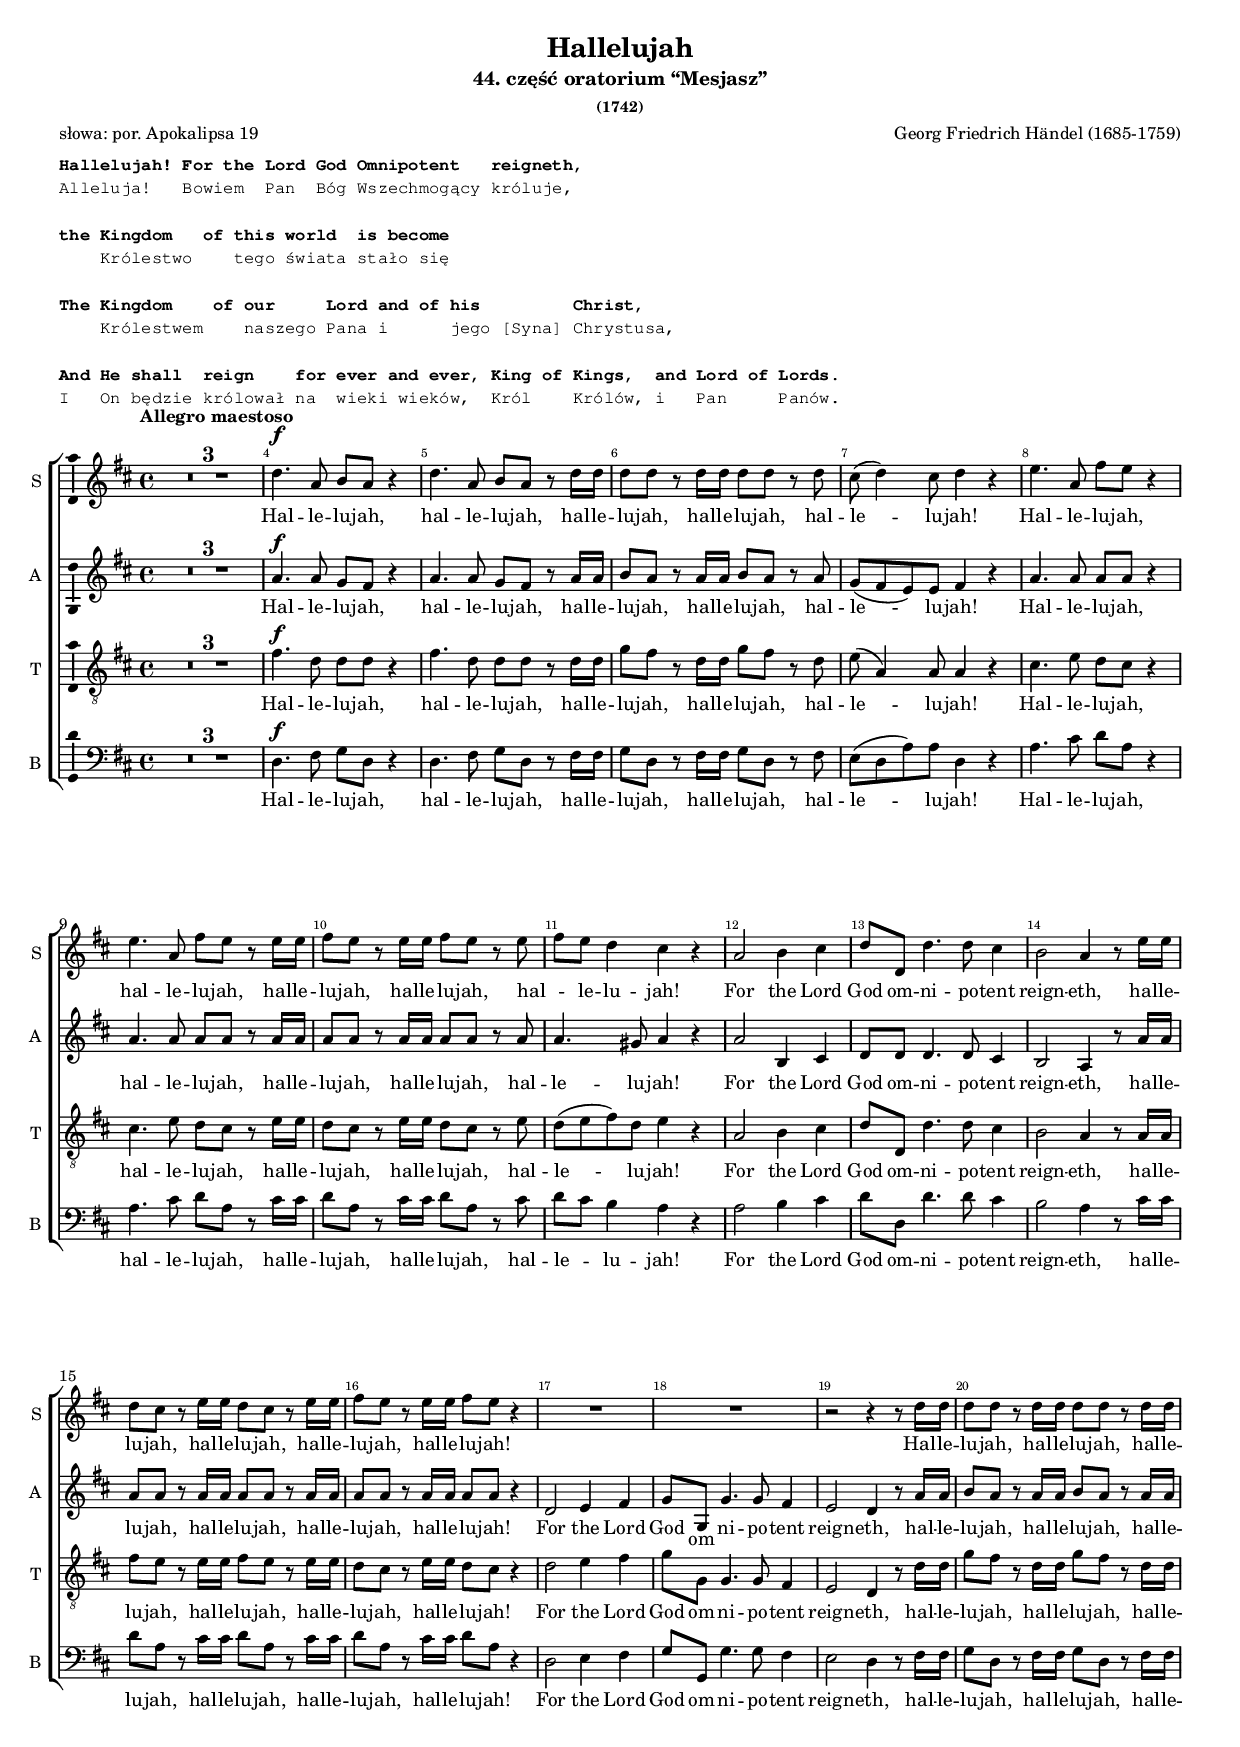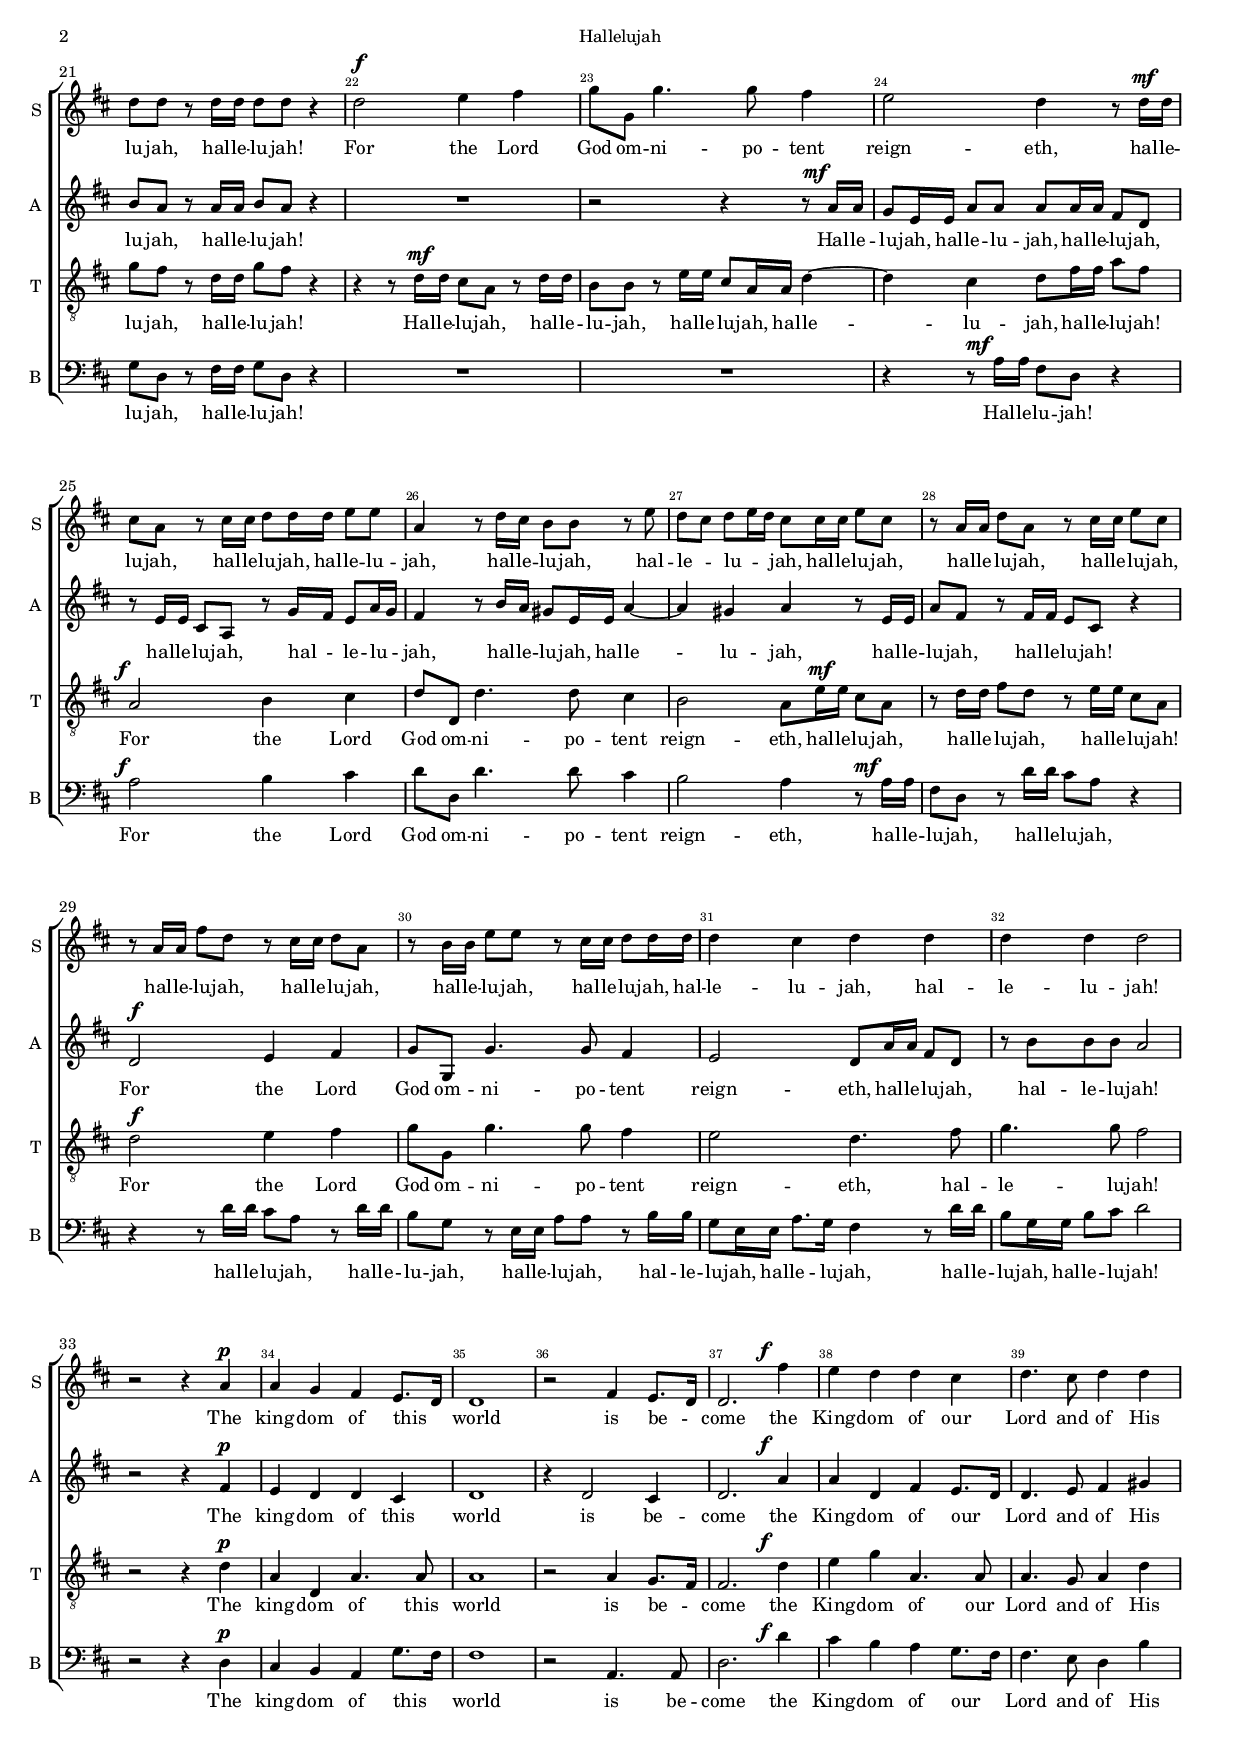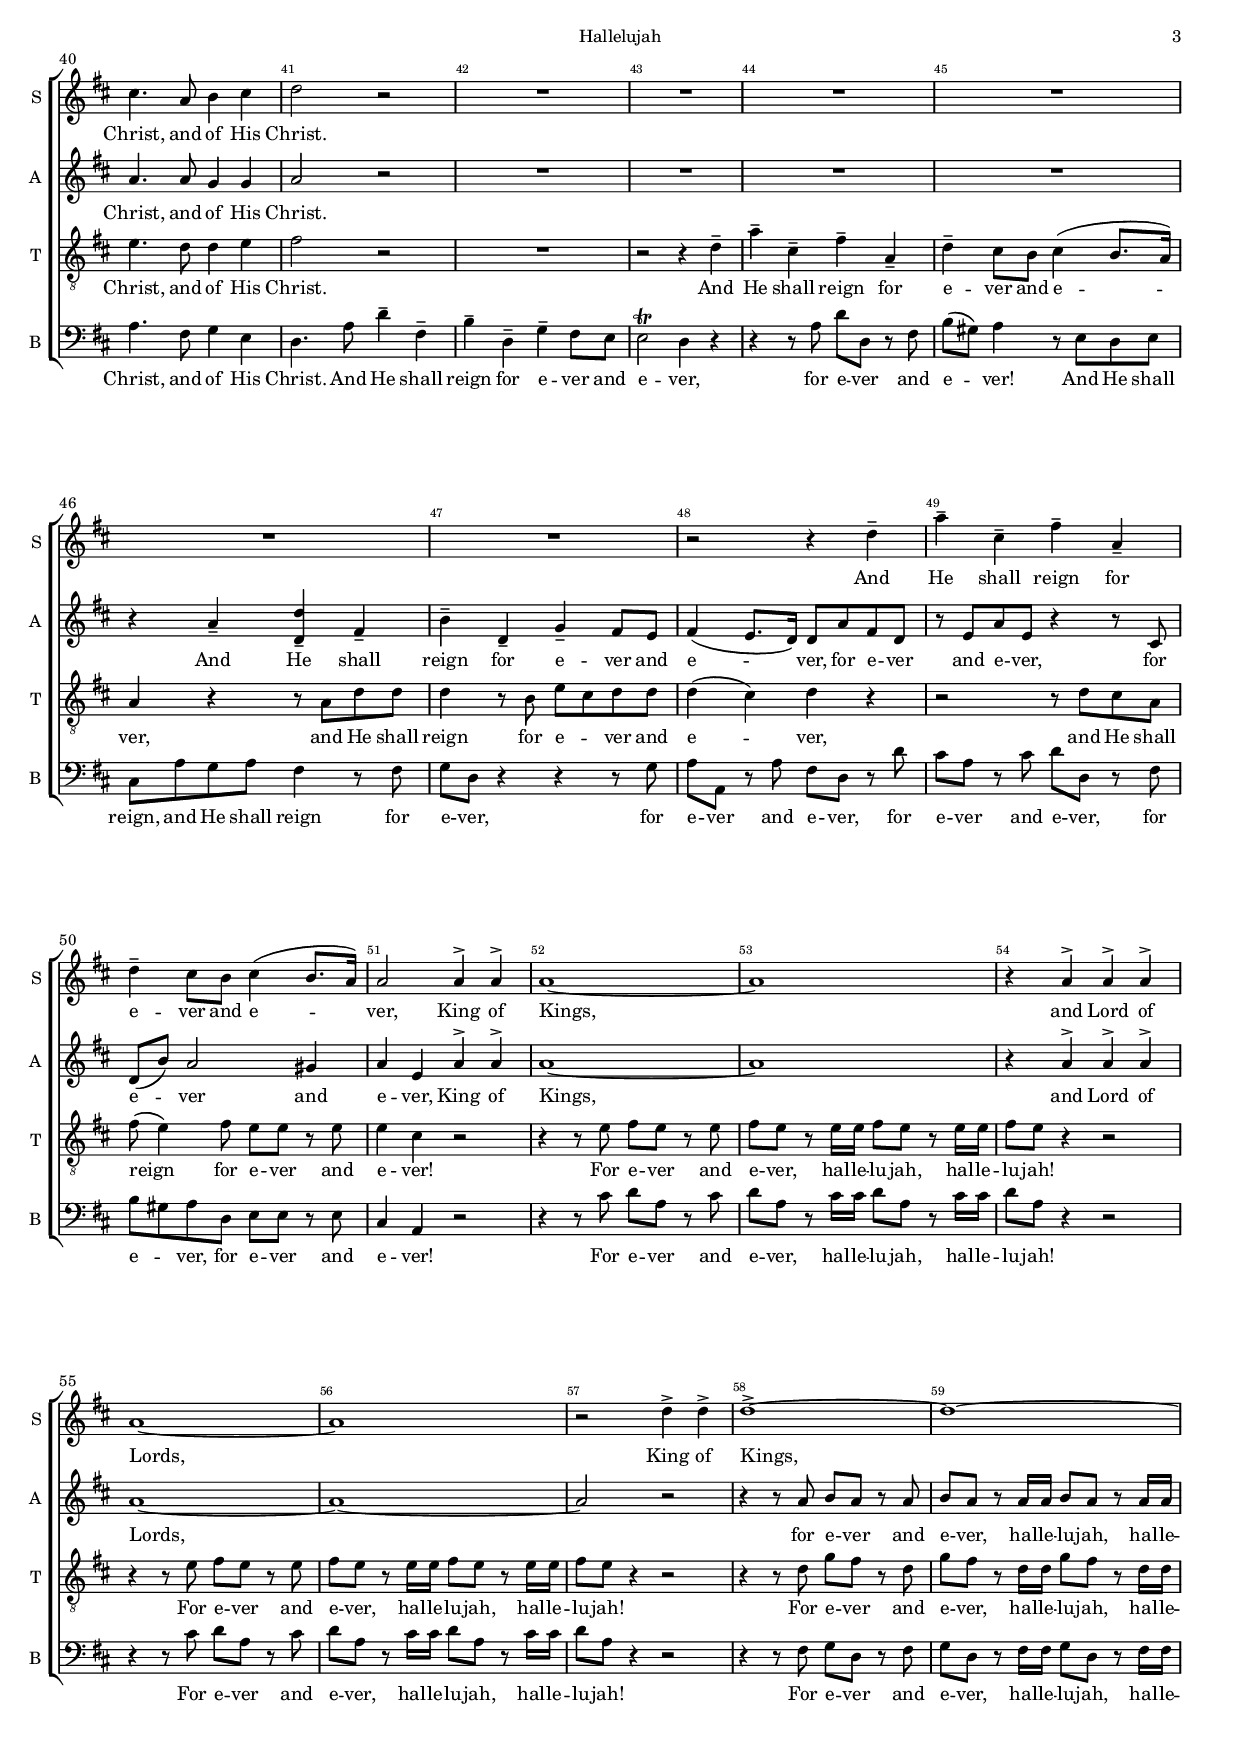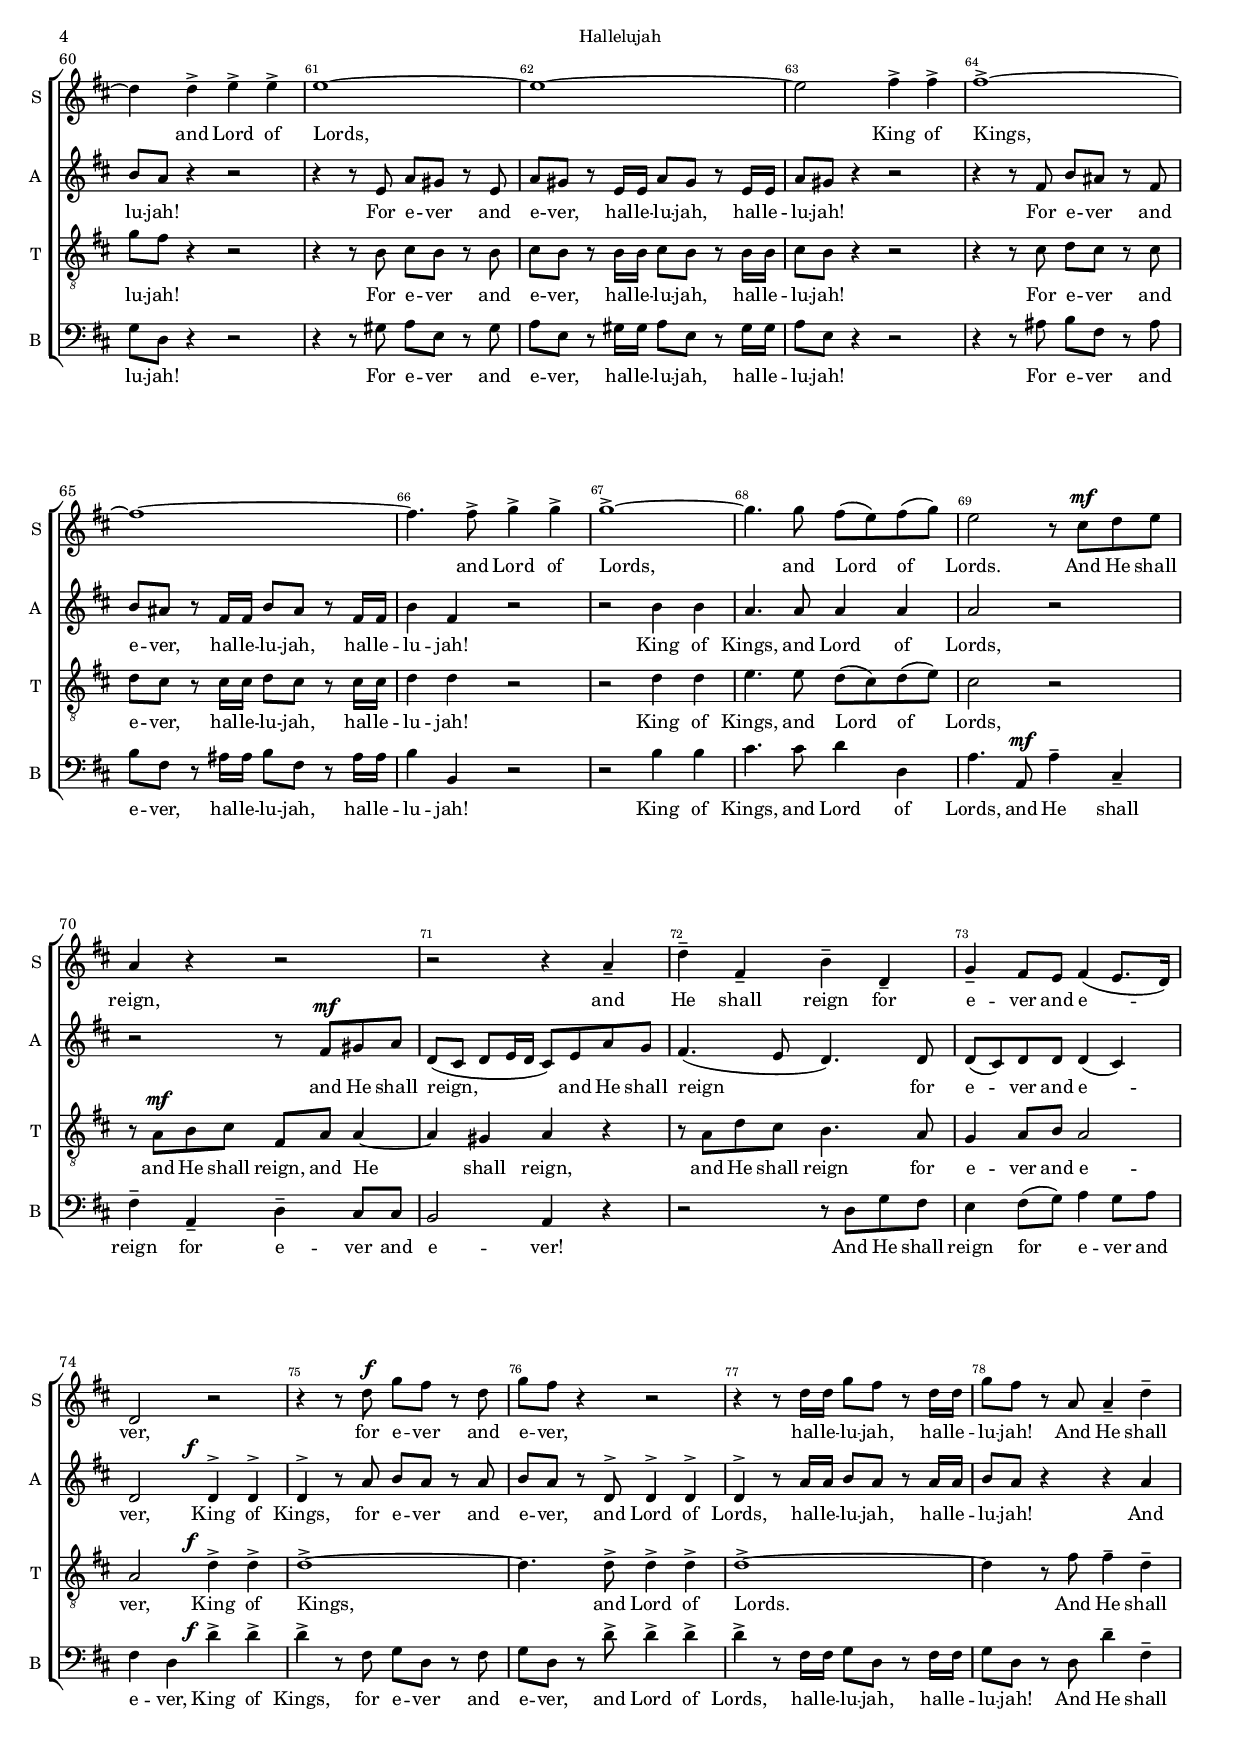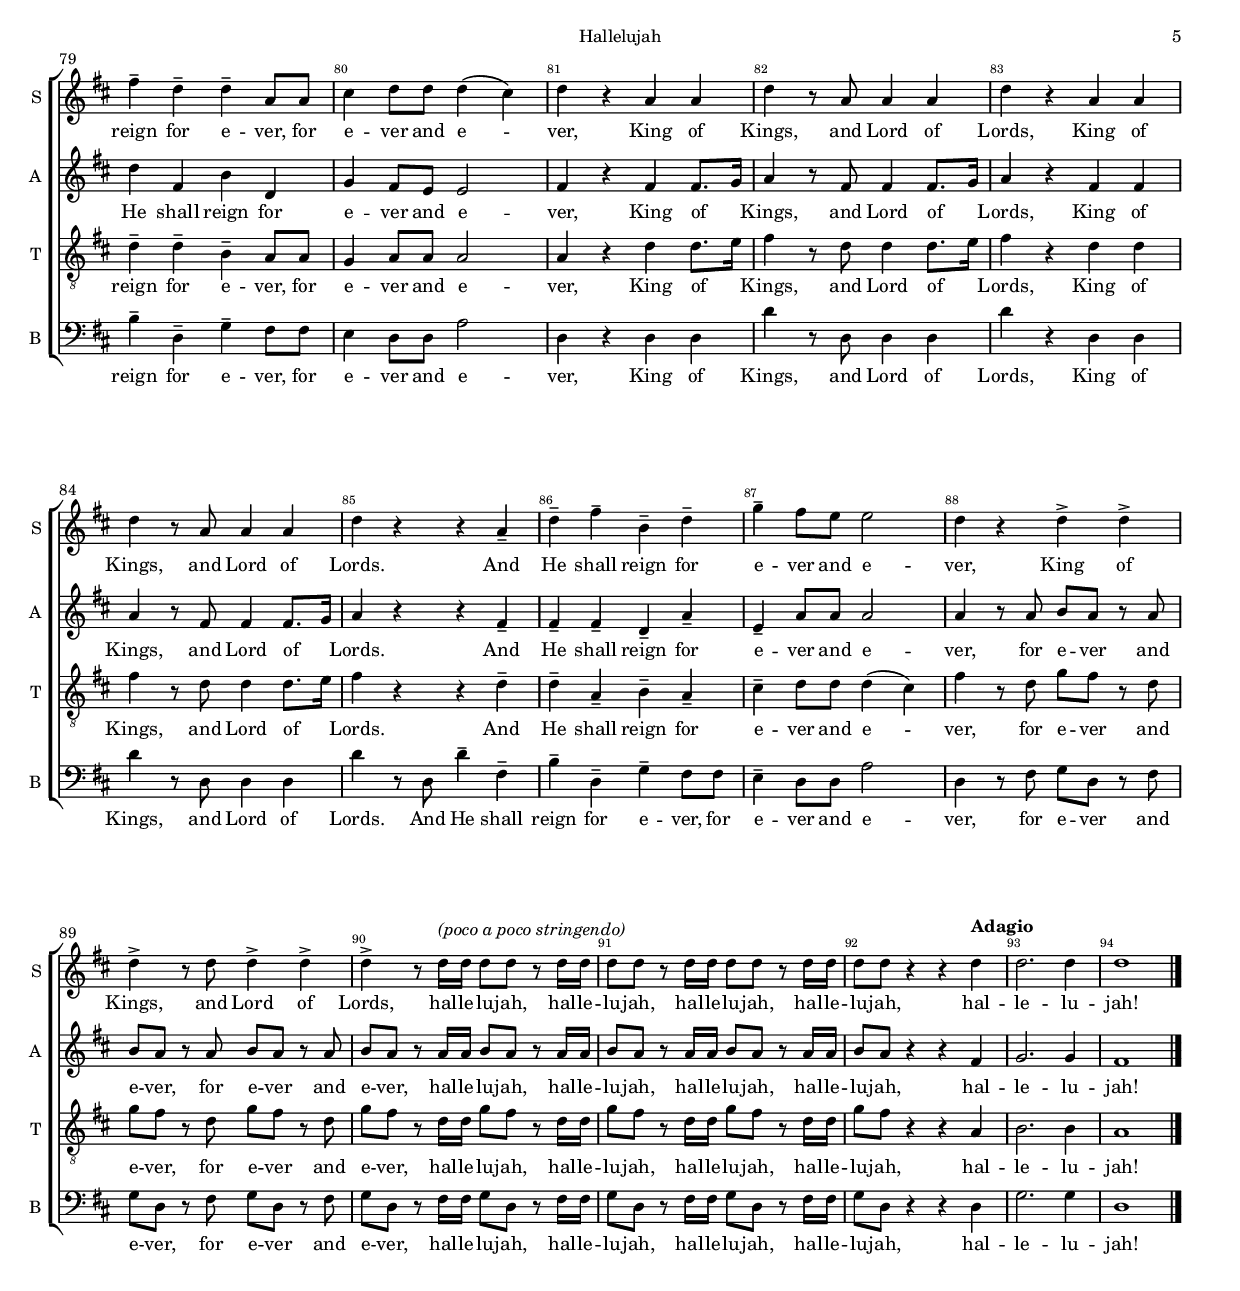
%{
  proper hyphenation of ever = ?
%}

\version "2.17.3"
#(set-global-staff-size 15)

\paper {
  %system-count = #19
  %page-count = #5
  %ragged-last-bottom = ##f

  oddHeaderMarkup = \markup \fill-line {
    " "
    \on-the-fly #not-first-page \fromproperty #'header:title
    \on-the-fly #print-page-number-check-first
    \fromproperty #'page:page-number-string
  }
  evenHeaderMarkup = \markup \fill-line {
    \on-the-fly #print-page-number-check-first
    \fromproperty #'page:page-number-string
    \on-the-fly #not-first-page \fromproperty #'header:title
    " "
  }
}

\header	{
  title = "Hallelujah"
  subtitle = "44. część oratorium “Mesjasz”"
  subsubtitle = "(1742)"
  poet = "słowa: por. Apokalipsa 19"
  composer = "Georg Friedrich Händel (1685-1759)"

}

%--------------------------------CONTENT--------------------------------

translation = \markup {
  \typewriter {
    \column {
      " "
      \bold
      "Hallelujah! For the Lord God Omnipotent   reigneth,"
      "Alleluja!   Bowiem  Pan  Bóg Wszechmogący króluje,"
      " "
      \bold
      "the Kingdom   of this world  is become"
      "    Królestwo    tego świata stało się"
      " "
      \bold
      "The Kingdom    of our     Lord and of his         Christ,"
      "    Królestwem    naszego Pana i      jego [Syna] Chrystusa,"
      " "
      \bold
      "And He shall  reign    for ever and ever, King of Kings,  and Lord of Lords."
      "I   On będzie królował na  wieki wieków,  Król    Królów, i   Pan     Panów."
    }
  }
}

sopranomelody =	\relative c'' {
  \dynamicUp
  \key d \major
  \time 4/4
  \tempo "Allegro maestoso" 4=110
  \set Score.tempoHideNote = ##t
  R1*3
  d4.\f a8 b  a  r4 |
  d4. a8 b  a  r d16  d  |
  d8  d  r d16  d  d8  d  r d |
  cis8 ( d4 ) cis8 d4 r |
  % 8
  e4. a,8 fis'8  e8  r4 |
  e4. a,8 fis'8  e8  r8 e16  e16  |
  fis8  e8  r8 e16  e16  fis8  e8  r8 e8 |
  fis8  e8  d4 cis4 r4 |
  % 12
  a2 b4 cis4 |
  d8  d,8  d'4. d8 cis4 |
  b2 a4 r8 e'16  e16  |
  d8  cis8  r8 e16  e16  d8  cis8  r8 e16  e16  |
  fis8  e8  r8 e16  e16  fis8  e8  r4 |
  % 17
  R1 | R1 | r2 r4 r8 d16  d16  |
  d8  d8  r8 d16  d16  d8  d8  r8 d16  d16  |
  d8  d8  r8 d16  d16  d8  d8  r4 |
  % 22
  d2 \f e4 fis4 |
  g8  g,8  g'4. g8 fis4 |
  e2 d4 r8 d16\mf d16  |
  cis8  a8  r8 cis16  cis16  d8 d16  d16  e8  e8  |
  a,4 r8 d16  cis16  b8  b8  r8 e8 |
  % 27
  d8 cis8 d8 e16 d16 cis8 cis16  cis16  e8  cis8  |
  r8 a16  a16  d8  a8  r8 cis16  cis16  e8  cis8  |
  r8 a16  a16  fis'8  d8  r8 cis16  cis16  d8  a8  |
  r8 b16  b16  e8  e8  r8 cis16  cis16  d8 d16  d16  |
  % 31
  d4 cis4 d4 d4 |
  d4 d4 d2 | % \break
  % 33 
  r2 r4 a4 \p |
  a4 g4 fis4 e8.  d16  | d1 |
  r2 fis4 e8.  d16  |
  d2. fis'4-\tweak #'X-offset #-2.5 -\tweak #'Y-offset #-2 \f |
  % 38
  e4 d4 d4 cis4 |
  d4. cis8 d4 d4 | % \break
  cis4. a8 b4 cis4 |
  d2 r2 |  R1*4 |
  %\break | 
  R1*2 |
  % 48
  r2 r4 d4-- |
  a'4-- cis,4-- fis4-- a,4-- |
  d4-- cis8  b8  cis4 ( b8.  a16 )  |
  % 51
  a2 a4^> a4^> | a1 ~ | a1 |
  r4 a4^> a4^> a4^> | a1 ~ | a1 |
  % 57
  r2 d4-> d4-> | d1-> ~ | d1 ~ |
  d4 d4-> e4-> e4-> | e1 ~ | e1 ~ |
  % 63
  e2 fis4-> fis4-> | fis1-> ~ | fis1 ~ |
  fis4. fis8-> g4-> g4-> | g1-> ~ |
  % 68
  g4. g8 fis8(  e8)  fis8(  g8)  |
  e2 r8 cis8\mf d8 e8 |
  a,4 r4 r2 |
  % 71
  r2 r4 a4-- |
  d4-- fis,4-- b4-- d,4-- |
  g4-- fis8  e8  fis4 ( e8.  d16 )  |
  d2 r2 |
  r4 r8 d'8\f g8  fis8  r8 d8 |
  g8  fis8  r4 r2 |
  % 77
  r4 r8 d16  d16  g8  fis8  r8 d16  d16  |
  g8  fis8  r8 a,8 a4-- d4-- |
  fis4-- d4-- d4-- a8  a8  |
  cis4 d8  d8  d4 ( cis4 ) |
  % 81
  d4 r4 a4 a4 |
  d4 r8 a8 a4 a4 |
  d4 r4 a4 a4 |
  d4 r8 a8 a4 a4 |
  d4 r4 r4 a4-- |
  % 86
  d4-- fis4-- b,4-- d4-- |
  g4-- fis8  e8  e2 |
  d4 r4 d4-> d4-> |
  d4-> r8 d8 d4-> d4-> |
  % 90
  d4-> r8 d16 ^\markup{ \italic { (poco a poco stringendo) } }  d16  d8  d8  r8 d16  d16  |
  d8  d8  r8 d16  d16  d8  d8  r8 d16  d16  |
  d8  d8  r4 r4 \tempo Adagio 4=60 d4 |
  d2. d4 | d1
  \bar "|."
}
altomelody = \relative f' {
  \dynamicUp
  \key d \major
  \time 4/4
  \tempo "Allegro maestoso" 4=110
  \set Score.tempoHideNote = ##t
  R1*3
  a4.\f  a8 g8  fis8  r4 |
  a4. a8 g8  fis8  r8 a16  a16  |
  b8  a8  r8 a16  a16  b8  a8  r8 a8 |
  g8(  fis8 e8 ) e8 fis4 r4 |
  % 8
  a4. a8 a8  a8  r4 |
  a4. a8 a8  a8  r8 a16  a16  |
  a8  a8  r8 a16  a16  a8  a8  r8 a8 |
  a4. gis8 a4 r4 |
  % 12
  a2 b,4 cis4 |
  d8  d8  d4. d8 cis4 |
  b2 a4 r8 a'16  a16  |
  a8  a8  r8 a16  a16  a8  a8  r8 a16  a16  |
  a8  a8  r8 a16  a16  a8  a8  r4 |
  % 17
  d,2 e4 fis4 |
  g8  g,8  g'4. g8 fis4 |
  e2 d4 r8 a'16  a16  |
  b8  a8  r8 a16  a16  b8  a8  r8 a16  a16  |
  b8  a8  r8 a16  a16  b8  a8  r4 |
  % 22
  R1 | r2 r4 r8 a16-\tweak #'X-offset #-3 -\tweak #'Y-offset #-2 \mf a16  |
  g8 e16  e16  a8  a8  a8 a16  a16  fis8  d8  |
  r8 e16  e16  cis8  a8  r8 g'16  fis16  e8 a16  g16  |
  fis4 r8 b16  a16  gis8 e16  e16  a4 ~ |
  a4 gis4 a4 r8 e16  e16  |
  a8  fis8  r8 fis16  fis16  e8  cis8  r4 |
  % 29
  d2 \f e4 fis4 |
  g8  g,8  g'4. g8 fis4 |
  e2 d8 a'16  a16  fis8  d8  |
  r8 b'8 b8 b8 a2 |
  % 33
  r2 r4 fis4 \p |
  e4 d4 d4 cis4 | d1 |
  r4 d2 cis4 |
  d2. a'4-\tweak #'X-offset #-2.5 -\tweak #'Y-offset #-2 \f |
  % 38
  a4 d,4 fis4 e8.  d16  |
  d4. e8 fis4 gis4 |
  a4. a8 g4 g4 |
  a2 r2 | R1*4 |
  % 46
  r4 a4-- <d, d'>4-- fis4-- |
  b4-- d,4-- g4-- fis8  e8  |
  fis4 ( e8.  d16 )  d8 a'8 fis8 d8 |
  r8 e8 a8 e8 r4 r8 cis8 |
  d8 (  b'8 )  a2 gis4 |
  % 51
  a4 e4 a4^> a4^> | a1 ~ | a1 |
  r4 a4^> a4^> a4^> | a1 ~ | a1 ~ | a2 r2 |
  % 58
  r4 r8 a8 b8  a8  r8 a8 |
  b8  a8  r8 a16  a16  b8  a8  r8 a16  a16  |
  b8  a8  r4 r2 |
  % 61
  r4 r8 e8 a8  gis8  r8 e8 |
  a8  gis8  r8 e16  e16  a8  gis8  r8 e16  e16  |
  a8  gis8  r4 r2 |
  % 64
  r4 r8 fis8 b8  ais8  r8 fis8 |
  b8  ais8  r8 fis16  fis16  b8  ais8  r8 fis16  fis16  |
  b4 fis4 r2 |
  % 67
  r2 b4 b4 |
  a4. a8 a4 a4 |
  a2 r2 |
  % 70
  r2 r8 fis8 \mf gis8 a8 |
d,8 ( cis8 d8 e16 d16 cis8 ) e8 a8  g8  |
  fis4. ( e8 d4. ) d8 |
  d8 ( cis8 ) d8 d8 d4 ( cis4 ) |
  % 74
  d2 d4 ^> -\tweak #'X-offset #-3 \f d4^> |
  d4^> r8 a'8 b8  a8  r8 a8 |
  b8  a8  r8 d,8^> d4^> d4^> |
  d4^> r8 a'16  a16  b8  a8  r8 a16  a16  |
  b8  a8  r4 r4 a4 |
  % 79
  d4 fis,4 b4 d,4 |
  g4 fis8  e8  e2 |
  fis4 r4 fis4 fis8.  g16  |
  a4 r8 fis8 fis4 fis8.  g16  |
  a4 r4 fis4 fis4 |
  a4 r8 fis8 fis4 fis8.  g16  |
  a4 r4 r4 fis4-- |
  % 86
  fis4-- fis4-- d4-- a'4-- |
  e4-- a8  a8  a2 |
  a4 r8 a8 b8  a8  r8 a8 |
  b8  a8  r8 a8 b8  a8  r8 a8 |
  % 90
  b8  a8  r8 a16  a16  b8  a8  r8 a16  a16  |
  b8  a8  r8 a16  a16  b8  a8  r8 a16  a16  |
  b8  a8  r4 r4 fis4 |
  g2. g4 | fis1
  \bar "|."
}
tenormelody = \relative c' {
  \dynamicUp
  \key d \major
  \time 4/4
  \tempo "Allegro maestoso" 4=110
  \set Score.tempoHideNote = ##t
  R1*3
  fis4.\f d8 d8  d8  r4 |
  fis4. d8 d8  d8  r8 d16  d16  |
  g8  fis8  r8 d16  d16  g8  fis8  r8 d8 |
  e8 ( a,4 ) a8 a4 r4 |
  % 8
  cis4. e8 d8  cis8  r4 |
  cis4. e8 d8  cis8  r8 e16  e16  |
  d8  cis8  r8 e16  e16  d8  cis8  r8 e8 |
  d8 ( e8 fis8 ) d8 e4 r4 |
  % 12
  a,2 b4 cis4 |
  d8  d,8  d'4. d8 cis4 |
  b2 a4 r8 a16  a16  |
  fis'8  e8  r8 e16  e16  fis8  e8  r8 e16  e16  |
  d8  cis8  r8 e16  e16  d8  cis8  r4 |
  % 17
  d2 e4 fis4 |
  g8  g,8  g4. g8 fis4 |
  e2 d4 r8 d'16  d16  |
  g8  fis8  r8 d16  d16  g8  fis8  r8 d16  d16  |
  g8  fis8  r8 d16  d16  g8  fis8  r4 |
  % 22
  r4 r8 d16 \mf d16  cis8  a8  r8 d16  d16  |
  b8  b8  r8 e16  e16  cis8 a16  a16  d4 ~ |
  d4 cis4 d8 fis16  fis16  a8  fis8  |
  % 25
  a,2-\tweak #'X-offset #-1.6 -\tweak #'Y-offset #-2 \f b4 cis4 |
  d8  d,8  d'4. d8 cis4 |
  b2 a8  e'16 \mf e16  cis8  a8  |
  r8 d16  d16  fis8  d8  r8 e16  e16  cis8  a8  |
  % 29
  d2 \f e4 fis4 |
  g8  g,8  g'4. g8 fis4 |
  e2 d4. fis8 |
  g4. g8 fis2 |
  % 33
  r2 r4 d4 \p |
  a4 d,4 a'4. a8 |
  a1 | % 36
  r2 a4 g8.  fis16  |
  fis2. d'4 -\tweak #'X-offset #-2.5 \f |
  % 38
  e4 g4 a,4. a8 |
  a4. g8 a4 d4 |
  e4. d8 d4 e4 |
  fis2 r2 | R1 |
  % 43
  r2 r4 d4-- |
  a'4-- cis,4-- fis4-- a,4-- |
  d4-- cis8  b8  cis4 ( b8.  a16 )  |
  % 46
  a4 r4 r8 a8 d8 d8 |
  d4 r8 b8 e8 cis8 d8 d8 |
  d4 ( cis4 ) d4 r4 |
  % 49
  r2 r8 d8 cis8 a8 |
  fis'8 ( e4 ) fis8 e8  e8  r8 e8 |
  e4 cis4 r2 |
  % 52
  r4 r8 e8 fis8  e8  r8 e8 |
  fis8  e8  r8 e16  e16  fis8  e8  r8 e16  e16  |
  fis8  e8  r4 r2 |
  % 55
  r4 r8 e8 fis8  e8  r8 e8 |
  fis8  e8  r8 e16  e16  fis8  e8  r8 e16  e16  |
  fis8  e8  r4 r2 |
  % 58
  r4 r8 d8 g8  fis8  r8 d8 |
  g8  fis8  r8 d16  d16  g8  fis8  r8 d16  d16  |
  g8  fis8  r4 r2 |
  % 61
  r4 r8 b,8 cis8  b8  r8 b8 |
  cis8  b8  r8 b16  b16  cis8  b8  r8 b16  b16  |
  cis8  b8  r4 r2 |
  % 64
  r4 r8 cis8 d8  cis8  r8 cis8 |
  d8  cis8  r8 cis16  cis16  d8  cis8  r8 cis16  cis16  |
  d4 d4 r2 |
  % 67
  r2 d4 d4 |
  e4. e8 d8 ( cis8 ) d8 ( e8 ) |
  cis2 r2 |
  % 70
  r8 a8\mf b8 cis8 fis,8  a8  a4 ~ |
  a4 gis4 a4 r4 |
  r8 a8 d8 cis8 b4. a8 |
  g4 a8  b8  a2 |
  % 74
  a2 d4-> -\tweak #'X-offset #-3 -\tweak #'Y-offset #-2 \f d4-> | d1-> ~ |
  d4. d8-> d4-> d4-> | d1-> ~ |
  % 78
  d4 r8 fis8 fis4-- d4-- |
  d4-- d4-- b4-- a8  a8  |
  g4 a8  a8  a2 |
  a4 r4 d4 d8.  e16  |
  % 82
  fis4 r8 d8 d4 d8.  e16  |
  fis4 r4 d4 d4 |
  fis4 r8 d8 d4 d8.  e16  |
  fis4 r4 r4 d4-- |
  % 86
  d4-- a4-- b4-- a4-- |
  cis4-- d8  d8  d4 ( cis4 ) |
  fis4 r8 d8 g8  fis8  r8 d8 |
  g8  fis8  r8 d8 g8  fis8  r8 d8 |
  % 90
  g8  fis8  r8 d16  d16  g8  fis8  r8 d16  d16  |
  g8  fis8  r8 d16  d16  g8  fis8  r8 d16  d16  |
  g8  fis8  r4 r4 a,4 |
  b2. b4 | a1
  \bar "|."
}
bassmelody = \relative f {
  \dynamicUp
  \key d \major
  \time 4/4
  \tempo "Allegro maestoso" 4=110
  \set Score.tempoHideNote = ##t
  R1*3
  d4. \f fis8 g8  d8  r4 | % 5
  d4. fis8 g8  d8  r8 fis16  fis16  | % 6
  g8  d8  r8 fis16  fis16  g8  d8  r8 fis8 | % 7
  e8 ( d8 a'8 ) a8 d,4 r4 |
  % 8
  a'4. cis8 d8  a8  r4 | % 9
  a4. cis8 d8  a8  r8 cis16  cis16  |
  d8  a8  r8 cis16  cis16  d8  a8  r8 cis8 | % 11
  d8  cis8  b4 a4 r4 |
  % 12
  a2 b4 cis4 | % 13
  d8  d,8  d'4. d8 cis4 | % 14
  b2 a4 r8 cis16  cis16  | % 15
  d8  a8  r8 cis16  cis16  d8  a8  r8 cis16  cis16  | % 16
  d8  a8  r8 cis16  cis16  d8  a8  r4 |
  % 17
  d,2 e4 fis4 | % 18
  g8  g,8  g'4. g8 fis4 | % 19
  e2 d4 r8 fis16  fis16  |
  g8  d8  r8 fis16  fis16  g8  d8  r8 fis16  fis16  | % 21
  g8  d8  r8 fis16  fis16  g8  d8  r4 | R1 | R1 |
  % 24
  r4 r8 a'16-\tweak #'X-offset #-3.4 -\tweak #'Y-offset #-2 \mf a16  fis8  d8  r4 | % 25
  a'2-\tweak #'X-offset #-1.6 -\tweak #'Y-offset #-2 \f b4 cis4 | % 26
  d8  d,8  d'4. d8 cis4 | % 27
  b2 a4 r8 a16-\tweak #'X-offset #-3.4 -\tweak #'Y-offset #-2 \mf  a16  | % 28
  fis8  d8  r8 d'16  d16  cis8  a8  r4 |
  % 29
  r4 r8 d16  d16  cis8  a8  r8 d16  d16  |
  b8  g8  r8 e16  e16  a8  a8  r8 b16  b16  | % 31
  g8 e16  e16  a8.  g16  fis4 r8 d'16  d16  | % 32
  b8 g16  g16  b8  cis8  d2 |
  % 33
  r2 r4 d,4 \p | % 34
  cis4 b4 a4 g'8.  fis16  | % 35
  fis1 | % 36
  r2 a,4. a8 | % 37
  d2. d'4-\tweak #'X-offset #-2.5 -\tweak #'Y-offset #-2 \f |
  % 38
  cis4 b4 a4 g8.  fis16  | % 39
  fis4. e8 d4 b'4 |
  a4. fis8 g4 e4 |
  % 41
  d4. a'8 d4-- fis,4-- | % 42
  b4-- d,4-- g4-- fis8  e8  | % 43
  e2-\trill d4 r4 |
  % 44
  r4 r8 a'8 d8  d,8  r8 fis8 | % 45
  b8 (  gis8 )  a4 r8 e8 d8 e8 | % 46
  cis8 a'8 g8 a8 fis4 r8 fis8 | % 47
  g8  d8  r4 r4 r8 g8 |
  % 48
  a8  a,8  r8 a'8 fis8  d8  r8 d'8 | % 49
  cis8  a8  r8 cis8 d8  d,8  r8 fis8 |
  b8 gis8 a8 d,8 e8  e8  r8 e8 | % 51
  cis4 a4 r2 |
  % 52
  r4 r8 cis'8 d8  a8  r8 cis8 | % 53
  d8  a8  r8 cis16  cis16  d8  a8  r8 cis16  cis16  | % 54
  d8  a8  r4 r2 |
  % 55
  r4 r8 cis8 d8  a8  r8 cis8 | % 56
  d8  a8  r8 cis16  cis16  d8  a8  r8 cis16  cis16  | % 57
  d8  a8  r4 r2 |
  % 58
  r4 r8 fis8 g8  d8  r8 fis8 | % 59
  g8  d8  r8 fis16  fis16  g8  d8  r8 fis16  fis16  |
  g8  d8  r4 r2 |
  % 61
  r4 r8 gis8 a8  e8  r8 gis8 | % 62
  a8  e8  r8 gis16  gis16  a8  e8  r8 gis16  gis16  | % 63
  a8  e8  r4 r2 |
  % 64
  r4 r8 ais8 b8  fis8  r8 ais8 | % 65
  b8  fis8  r8 ais16  ais16  b8  fis8  r8 ais16  ais16  | % 66
  b4 b,4 r2 |
  % 67
  r2 b'4 b4 | % 68
  cis4. cis8 d4 d,4 | % 69
  a'4. a,8 \mf a'4-- cis,4-- |
  fis4-- a,4-- d4-- cis8  cis8  | % 71
  b2 a4 r4 |
  % 72
  r2 r8 d8 g8 fis8 | % 73
  e4 fis8 (  g8 )  a4 g8  a8  | % 74
  fis4 d4 d'4-> -\tweak #'X-offset #-3 -\tweak #'Y-offset #-2 \f d4-> | % 75
  d4-> r8 fis,8 g8  d8  r8 fis8 | % 76
  g8  d8  r8 d'8-> d4-> d4-> | % 77
  d4-> r8 fis,16  fis16  g8  d8  r8 fis16  fis16  |
  % 78
  g8  d8  r8 d8 d'4-- fis,4-- | % 79
  b4-- d,4-- g4-- fis8  fis8  |
  e4 d8  d8  a'2 | % 81
  d,4 r4 d4 d4 | % 82
  d'4 r8 d,8 d4 d4 | % 83
  d'4 r4 d,4 d4 | % 84
  d'4 r8 d,8 d4 d4 |
  % 85
  d'4 r8 d,8 d'4-- fis,4-- | % 86
  b4-- d,4-- g4-- fis8  fis8  | % 87
  e4-- d8  d8  a'2 | % 88
  d,4 r8 fis8 g8  d8  r8 fis8 | % 89
  g8  d8  r8 fis8 g8  d8  r8 fis8 |
  % 90
  g8  d8  r8 fis16  fis16  g8  d8  r8 fis16  fis16  | % 91
  g8  d8  r8 fis16  fis16  g8  d8  r8 fis16  fis16  | % 92
  g8  d8  r4 r4 d4 | % 93
  g2. g4 | % 94
  d1
  \bar "|."
}
%--------------------------------LYRICS--------------------------------
sopranotext =  \lyricmode {
  Hal -- le -- lu -- jah, hal -- le -- lu -- jah,
  hal -- le -- lu -- jah, hal -- le -- lu -- jah, hal -- le -- lu -- jah!
  Hal -- le -- lu -- jah, hal -- le -- lu -- jah,
  hal -- le -- lu -- jah, hal -- le -- lu -- jah, hal -- _ le -- lu -- jah!
  For the Lord God om -- ni -- po -- tent reign -- eth,
  hal -- le -- lu -- jah, hal -- le -- lu -- jah, hal -- le -- lu -- jah, hal -- le -- lu -- jah!
  Hal -- le -- lu -- jah, hal -- le -- lu -- jah, hal -- le -- lu -- jah, hal -- le -- lu -- jah!
  For the Lord God om -- ni -- po -- tent reign -- eth,
  hal -- le -- lu -- jah, hal -- le -- lu -- jah, hal -- le -- lu -- jah, hal -- le -- lu -- jah,
  hal -- le -- _ lu -- _ _ jah, hal -- le -- lu -- jah, hal -- le -- lu -- jah, hal -- le -- lu -- jah,
  hal -- le -- lu -- jah, hal -- le -- lu -- jah, hal -- le -- lu -- jah, hal -- le -- lu -- jah,
  hal -- le -- lu -- jah, hal -- le -- lu -- jah!
  The king -- dom of this _ world is be -- _ come
  the King -- dom of our Lord and of His Christ, and of His Christ.
  And He shall reign for e -- ver and e -- ver,
  King of Kings, and Lord of Lords,
  King of Kings, and Lord of Lords,
  King of Kings, and Lord of Lords, and Lord of Lords.
  And He shall reign,
  and He shall reign for e -- ver and e -- ver,
  for e -- ver and e -- ver, hal -- le -- lu -- jah, hal -- le -- lu -- jah!
  And He shall reign for e -- ver, for e -- ver and e -- ver,
  King of Kings, and Lord of Lords,
  King of Kings, and Lord of Lords.
  And He shall reign for e -- ver and e -- ver,
  King of Kings, and Lord of Lords,
  hal -- le -- lu -- jah, hal -- le -- lu -- jah, hal -- le -- lu -- jah, hal -- le -- lu -- jah,
  hal -- le -- lu -- jah!
}
altotext =  \lyricmode {
  Hal -- le -- lu -- jah, hal -- le -- lu -- jah,
  hal -- le -- lu -- jah, hal -- le -- lu -- jah, hal -- le -- lu -- jah!
  Hal -- le -- lu -- jah, hal -- le -- lu -- jah,
  hal -- le -- lu -- jah, hal -- le -- lu -- jah, hal -- le -- lu -- jah!
  For the Lord God om -- ni -- po -- tent reign -- eth,
  hal -- le -- lu -- jah, hal -- le -- lu -- jah, hal -- le -- lu -- jah, hal -- le -- lu -- jah!
  For the Lord God \once \override LyricText #'Y-offset = #-1.5 om -- ni -- po -- tent reign -- eth,
  hal -- le -- lu -- jah, hal -- le -- lu -- jah, hal -- le -- lu -- jah, hal -- le -- lu -- jah!
  Hal -- le -- lu -- jah, hal -- le -- lu -- jah, hal -- le -- lu -- jah, hal -- le -- lu -- jah,
  hal -- _ le -- lu -- _ jah, hal -- le -- lu -- jah,
  hal -- le -- lu -- jah, hal -- le -- lu -- jah, hal -- le -- lu -- jah!
  For the Lord God om -- ni -- po -- tent reign -- eth,
  hal -- le -- lu -- jah, hal -- le -- lu -- jah!
  The king -- dom of this world is be -- come
  the King -- dom of our _ Lord and of His Christ, and of His Christ.
  And He shall reign for e -- ver and e -- ver,
  for e -- ver and e -- ver, for e -- ver and e -- ver,
  King of Kings, and Lord of Lords,
  for e -- ver and e -- ver, hal -- le -- lu -- jah, hal -- le -- lu -- jah!
  For e -- ver and e -- ver, hal -- le -- lu -- jah, hal -- le -- lu -- jah!
  For e -- ver and e -- ver, hal -- le -- lu -- jah, hal -- le -- lu -- jah!
  King of Kings, and Lord of Lords,
  and He shall reign, and He shall reign for e -- ver and e -- ver,
  King of Kings, for e -- ver and e -- ver,
  and Lord of Lords, hal -- le -- lu -- jah, hal -- le -- lu -- jah!
  And He shall reign for e -- ver and e -- ver,
  King of _ Kings, and Lord of _ Lords,
  King of Kings, and Lord of _ Lords.
  And He shall reign for e -- ver and e -- ver, for e -- ver and e -- ver, for e -- ver and e -- ver,
  hal -- le -- lu -- jah, hal -- le -- lu -- jah, hal -- le -- lu -- jah, hal -- le -- lu -- jah,
  hal -- le -- lu -- jah!

}
tenortext =  \lyricmode {
  Hal -- le -- lu -- jah, hal -- le -- lu -- jah,
  hal -- le -- lu -- jah, hal -- le -- lu -- jah, hal -- le -- lu -- jah!
  Hal -- le -- lu -- jah, hal -- le -- lu -- jah,
  hal -- le -- lu -- jah, hal -- le -- lu -- jah, hal -- le -- lu -- jah!
  For the Lord God om -- ni -- po -- tent reign -- eth,
  hal -- le -- lu -- jah, hal -- le -- lu -- jah, hal -- le -- lu -- jah, hal -- le -- lu -- jah!
  For the Lord God om -- ni -- po -- tent reign -- eth,
  hal -- le -- lu -- jah, hal -- le -- lu -- jah, hal -- le -- lu -- jah, hal -- le -- lu -- jah!
  Hal -- le -- lu -- jah, hal -- le -- lu -- jah,
  hal -- le -- lu -- jah, hal -- le -- lu -- jah, hal -- le -- lu -- jah!
  For the Lord God om -- ni -- po -- tent reign -- eth,
  hal -- le -- lu -- jah, hal -- le -- lu -- jah, hal -- le -- lu -- jah!
  For the Lord God om -- ni -- po -- tent reign -- eth, hal -- le -- lu -- jah!
  The king -- dom of this world is be -- _ come
  the King -- dom of our Lord and of His Christ, and of His Christ.
  And He shall reign for e -- ver and e -- ver,
  and He shall reign for e -- _ ver and e -- ver,
  and He shall reign for e -- ver and e -- ver!
  For e -- ver and e -- ver, hal -- le -- lu -- jah, hal -- le -- lu -- jah!
  For e -- ver and e -- ver, hal -- le -- lu -- jah, hal -- le -- lu -- jah!
  For e -- ver and e -- ver, hal -- le -- lu -- jah, hal -- le -- lu -- jah!
  For e -- ver and e -- ver, hal -- le -- lu -- jah, hal -- le -- lu -- jah!
  For e -- ver and e -- ver, hal -- le -- lu -- jah, hal -- le -- lu -- jah!
  King of Kings, and Lord of Lords,
  and He shall reign, and He shall reign, and He shall reign for e -- ver and e -- ver,
  King of Kings, and Lord of Lords.
  And He shall reign for e -- ver, for e -- ver and e -- ver,
  King of _ Kings, and Lord of _ Lords,
  King of Kings, and Lord of _ Lords.
  And He shall reign for e -- ver and e -- ver, for e -- ver and e -- ver, for e -- ver and e -- ver,
  hal -- le -- lu -- jah, hal -- le -- lu -- jah, hal -- le -- lu -- jah, hal -- le -- lu -- jah,
  hal -- le -- lu -- jah!
}
basstext =  \lyricmode {
  Hal -- le -- lu -- jah, hal -- le -- lu -- jah,
  hal -- le -- lu -- jah, hal -- le -- lu -- jah, hal -- le -- lu -- jah!
  Hal -- le -- lu -- jah, hal -- le -- lu -- jah,
  hal -- le -- lu -- jah, hal -- le -- lu -- jah, hal -- le -- _ lu -- jah!
  For the Lord God om -- ni -- po -- tent reign -- eth,
  hal -- le -- lu -- jah, hal -- le -- lu -- jah, hal -- le -- lu -- jah, hal -- le -- lu -- jah!
  For the Lord God om -- ni -- po -- tent reign -- eth,
  hal -- le -- lu -- jah, hal -- le -- lu -- jah, hal -- le -- lu -- jah, hal -- le -- lu -- jah!
  Hal -- le -- lu -- jah!
  For the Lord God om -- ni -- po -- tent reign -- eth,
  hal -- le -- lu -- jah, hal -- le -- lu -- jah, hal -- le -- lu -- jah, hal -- le -- lu -- jah,
  hal -- le -- lu -- jah, hal -- le -- lu -- jah, hal -- le -- lu -- jah, hal -- le -- lu -- jah,
  hal -- le -- lu -- jah!
  The king -- dom of this _ world is be -- come
  the King -- dom of our _ Lord and of His Christ, and of His Christ.
  And He shall reign for e -- ver and e -- ver, for e -- ver and e -- ver!
  And He shall reign, and He shall reign for e -- ver, for e -- ver and e -- ver,
  for e -- ver and e -- ver, for e -- _ ver, for e -- ver and e -- ver!
  For e -- ver and e -- ver, hal -- le -- lu -- jah, hal -- le -- lu -- jah!
  For e -- ver and e -- ver, hal -- le -- lu -- jah, hal -- le -- lu -- jah!
  For e -- ver and e -- ver, hal -- le -- lu -- jah, hal -- le -- lu -- jah!
  For e -- ver and e -- ver, hal -- le -- lu -- jah, hal -- le -- lu -- jah!
  For e -- ver and e -- ver, hal -- le -- lu -- jah, hal -- le -- lu -- jah!
  King of Kings, and Lord of Lords,
  and He shall reign for e -- ver and e -- ver!
  And He shall reign for e -- ver and e -- ver,
  King of Kings, for e -- ver and e -- ver,
  and Lord of Lords, hal -- le -- lu -- jah, hal -- le -- lu -- jah!
  And He shall reign for e -- ver, for e -- ver and e -- ver,
  King of Kings, and Lord of Lords,
  King of Kings, and Lord of Lords.
  And He shall reign for e -- ver, for e -- ver and e -- ver,
  for e -- ver and e -- ver, for e -- ver and e -- ver,
  hal -- le -- lu -- jah, hal -- le -- lu -- jah, hal -- le -- lu -- jah, hal -- le -- lu -- jah,
  hal -- le -- lu -- jah!
}


%--------------------------------FINAL STRUCTURE--------------------------------

\translation

\score {
  \new ChoirStaff <<
    \new Staff = soprano {
      \clef treble
      \set Staff.instrumentName = "S "
      \set Staff.shortInstrumentName = "S "
      \new Voice = soprano {
        \set Voice.midiInstrument = "clarinet"
        \sopranomelody
      }
    }
    \new Lyrics = sopranolyrics \lyricsto soprano \sopranotext

    \new Staff = alto {
      \clef treble
      \set Staff.instrumentName = "A "
      \set Staff.shortInstrumentName = "A "
      \new Voice = alto {
        \set Voice.midiInstrument = "english horn"
        \altomelody
      }
    }
    \new Lyrics = altolyrics \lyricsto alto \altotext

    \new Staff = tenor {
      \clef "treble_8"
      \set Staff.instrumentName = "T "
      \set Staff.shortInstrumentName = "T "
      \new Voice = tenor {
        \set Voice.midiInstrument = "english horn"
        \tenormelody
      }
    }
    \new Lyrics = tenorlyrics \lyricsto tenor \tenortext

    \new Staff = bass {
      \clef bass
      \set Staff.instrumentName = "B "
      \set Staff.shortInstrumentName = "B "
      \new Voice = bass {
        \set Voice.midiInstrument = "clarinet"
        \bassmelody
      }
    }
    \new Lyrics = basslyrics \lyricsto bass \basstext
  >>
  
  \layout {
    indent = 0\cm
    \compressFullBarRests
    \context {
      \Staff \consists "Ambitus_engraver"
    }
    \context {
      \Score
      \override BarNumber #'break-visibility = #'#(#f #t #t)
      \override BarNumber #'self-alignment-X =
      #(lambda (grob)
         (let ((break-dir (ly:item-break-dir grob)))
           (set! (ly:grob-property grob 'self-alignment-X)
                 (if (= break-dir RIGHT)
                     1
                     0))))

      \override BarNumber #'stencil =
      #(lambda (grob)
         (let ((break-dir (ly:item-break-dir grob)))
           (set! (ly:grob-property grob 'font-size)
                 (if (= break-dir RIGHT)
                     -1
                     -3))
           (ly:text-interface::print grob)))
    }
  }
}
